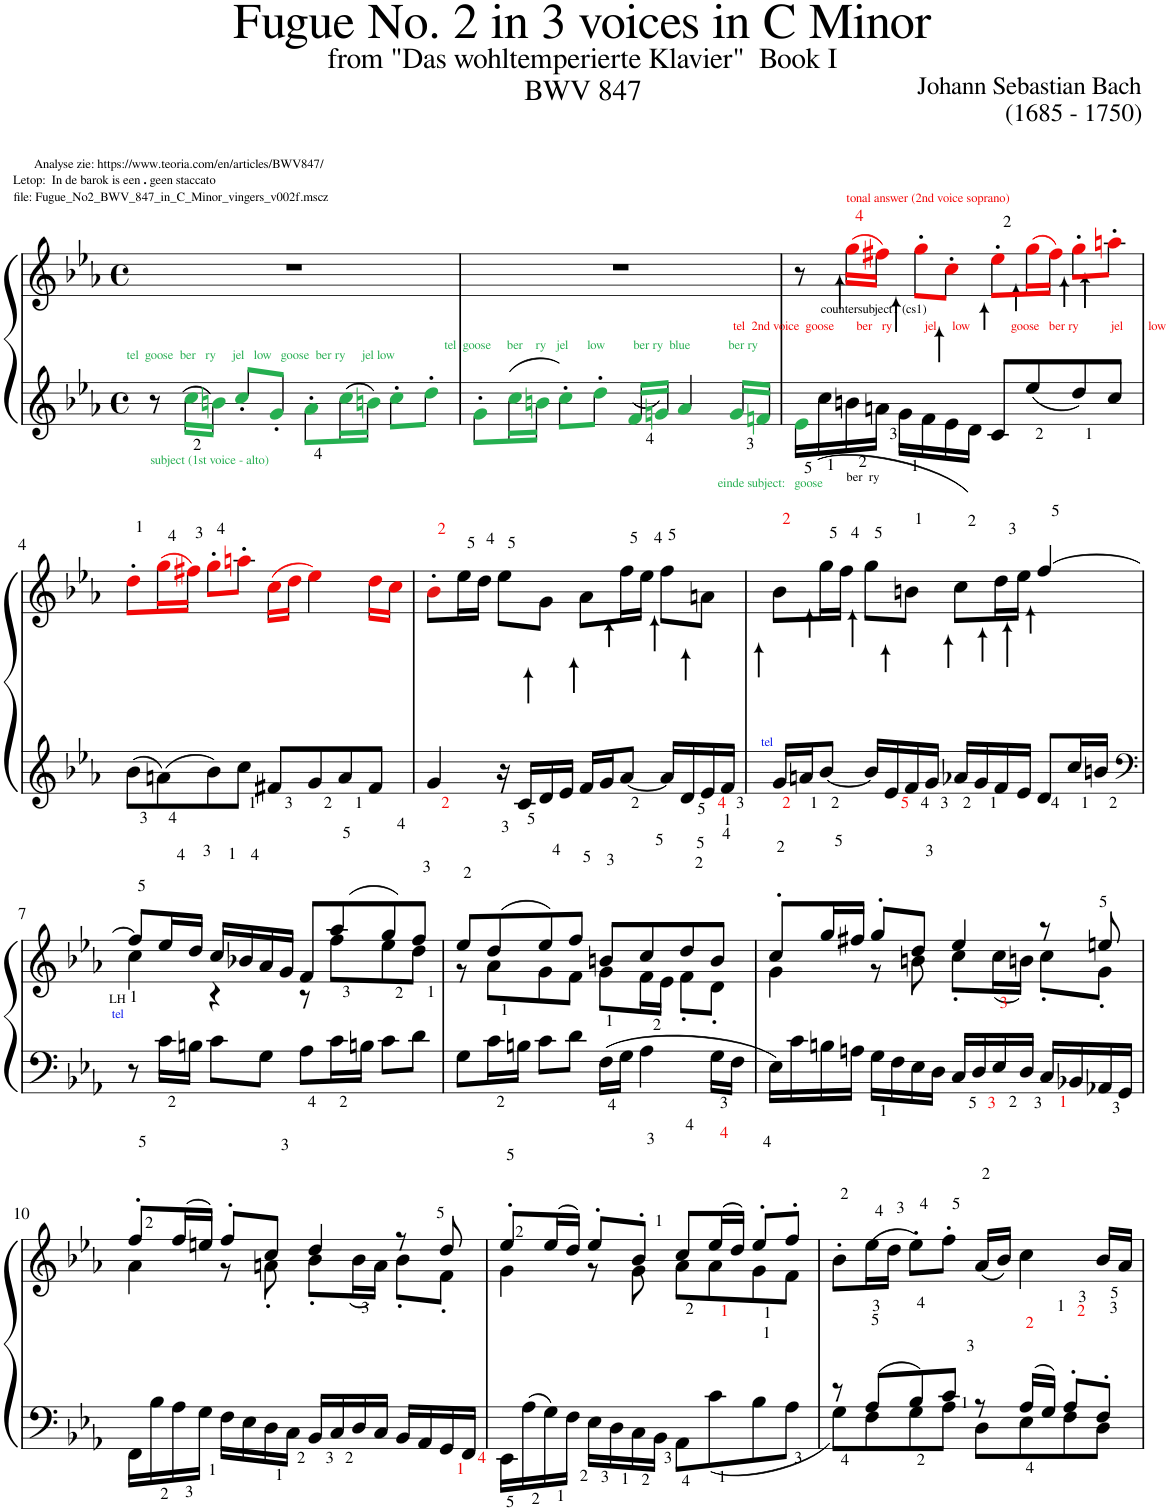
**kern	**kern
*part1	*part1
*staff2	*staff1
*I"Piano	*
*I'Pno.	*
*clefG2	*clefG2
*k[b-e-a-]	*k[b-e-a-]
*M4/4	*M4/4
*met(c)	*met(c)
=1	=1
!	!LO:TX:a:t=file&colon; Fugue_No2_BWV_847_in_C_Minor_vingers_v002f.mscz
!	!LO:TX:a:t=Letop&colon;  In de barok is een
!	!LO:TX:a:B:t=.
!	!LO:TX:a:t=geen staccato
!	!LO:TX:a:t=Analyse zie&colon; https&colon;//www.teoria.com/en/articles/BWV847/
!LO:TX:a:color=#26AD51:t=tel  goose  ber   ry     jel   low   goose  ber ry     jel low	!
!LO:TX:b:color=#26AD51:t=subject (1st voice - alto)	!
8r	1r
16cci\LL	.
16bnj\JJ	.
8cc'j/L	.
8g'j/J	.
8a-'j\L	.
16ccj\L	.
16bnj\JJ	.
8cc'j\L	.
8dd'j\J	.
=2	=2
!LO:TX:a:color=#26AD51:t=tel  goose     ber    ry   jel      low         ber ry  blue            ber ry	!
8g'j\L	1r
16ccj\L	.
16bnj\JJ	.
8cc'j\L	.
8dd'j\J	.
16fj/LL	.
16gnj/JJ	.
4a-j/	.
16gj/LL	.
16fnj/JJ	.
=3	=3
!LO:TX:a:color=#F10707:t=tel  2nd voice  goose       ber   ry          jel     low             goose   ber ry          jel        low	!
!LO:TX:b:color=#26AE51:t=einde subject&colon;   goose	!
16e-j\LL	8r
!LO:TX:a:t=countersubject1 (cs1)	!
16cc\	.
!	!LO:TX:a:color=#F20707:t=tonal answer (2nd voice soprano)
!LO:TX:b:t=ber  ry	!
16bn\	(16ggZ\LL
16an\JJ	16ff#XV\JJ)
16g\LL	8gg'V\L
16f\	.
16e-\	8cc'V\J
16d\JJ	.
8c/L	8ee-'V\L
8ee-/	(16ggV\L
.	16ff#V\JJ)
8dd/	8gg'V\L
8cc/J	8aan'V\J
!!LO:LB:g=z
=4	=4
8b-\L	8dd'V\L
8an\	(16ggV\L
.	16ff#XV\JJ)
8b-\	8gg'V\L
8cc\J	8aan'V\J
8f#X/L	(16ccV\LL
.	16ddV\JJ
8g/	4ee-V\)
8a/	.
8f#/J	16ddV\LL
.	16ccV\JJ
=5	=5
4g/	8b-'N\L
.	16ee-\L
.	16dd\JJ
16r	8ee-\L
16c/LL	.
16d/	8g\J
16e-/JJ	.
16f/LL	8a-\L
16g/J	.
[8a-/J	16ff\L
.	16ee-\JJ
16a-/LL]	8ff\L
16d/	.
16e-/	8an\J
16f/JJ	.
=6	=6
!	!LO:TX:b:color=#111CEA:t=tel
16g/LL	8b-\L
16an/J	.
[8b-/J	16gg\L
.	16ff\JJ
16b-/LL]	8gg\L
16e-/	.
16f/	8bn\J
16g/JJ	.
16a-X/LL	8cc\L
16g/	.
16f/	16dd\L
16e-/JJ	16ee-\JJ
8d/L	[4ff/
16cc/L	.
16bn/JJ	.
!!LO:LB:g=z
=7	=7
*clefF4	*
*	*^
!	!LO:TX:b:t=LH	!
!	!LO:TX:b:color=#111CEA:t=tel	!
8r	8ff/L]	4cc\
16c\LL	16ee-/L	.
16Bn\JJ	16dd/JJ	.
8c\L	16cc/LL	4r
.	16b-X/	.
8G\J	16a-/	.
.	16g/JJ	.
8A-\L	8f/L	8r
16c\L	(8aa-/	8ff\L
16Bn\JJ	.	.
8c\L	8gg/)	8ee-\
8d\J	8ff/J	8dd\J
=8	=8	=8
8G\L	8ee-/L	8r
16c\L	(8dd/	8a-\L
16Bn\JJ	.	.
8c\L	8ee-/)	8g\
8d\J	8ff/J	8f\J
16F\LL	8bn/L	8g\L
16G\JJ	.	.
4A-\	8cc/	16f\L
.	.	16e-\JJ
.	8dd/	8f'\L
16G\LL	8b/J	8d'\J
16F\JJ	.	.
=9	=9	=9
16E-\LL	8cc'/L	4g\
16c\	.	.
16Bn\	16gg/L	.
16An\JJ	16ff#X/JJ	.
16G\LL	8gg'/L	8r
16F\	.	.
16E-\	8dd/J	8bn\
16D\JJ	.	.
16C/LL	4ee-/	8cc'\L
16D/	.	.
16E-/	.	(16cc\L
16D/JJ	.	16bn\JJ)
16C/LL	8r	8cc'\L
16BB-X/	.	.
16AA-X/	8een/	8g'\J
16GG/JJ	.	.
!!LO:LB:g=z	!!
=10	=10	=10
16FF\LL	8ff'/L	4a-\
16B-\	.	.
16A-\	(16ff/L	.
16G\JJ	16een/JJ)	.
16F\LL	8ff'/L	8r
16E-\	.	.
16D\	8cc/J	8an'\
16C\JJ	.	.
16BB-/LL	4dd/	8b-'\L
16C/	.	.
16D/	.	(16b-\L
16C/JJ	.	16a\JJ)
16BB-/LL	8r	8b-'\L
16AA-/	.	.
16GG/	8dd/	8f'\J
16FF/JJ	.	.
=11	=11	=11
16EE-\LL	8ee-'/L	4g\
16A-\	.	.
16G\	(16ee-/L	.
16F\JJ	16dd/JJ)	.
16E-\LL	8ee-'/L	8r
16D\	.	.
16C\	8b-'/J	8g\
16BB-\JJ	.	.
8AA-\L	8cc/L	8a-\L
8c\	(16ee-/L	8a-\
.	16dd/JJ)	.
8B-\	8ee-'/L	8g<\
8A-\J	8ff'/J	8f\J
*	*v	*v
=12	=12
*^	*
8r	8G\L	8b-'\L
8A-/L	8F\	(16ee-\L
.	.	16dd\JJ
8B-/	8G\	8ee-'\L)
8c/J	8A-\J	8ff'\J
8r	8D\L	(16a-/LL
.	.	16b-/JJ)
16A-/LL	8E-\	4cc\
16G/JJ	.	.
8A-'/L	8F\	.
8F'/J	8D\J	16b-/LL
.	.	16a-/JJ
*v	*v	*
=	=
*-	*-
